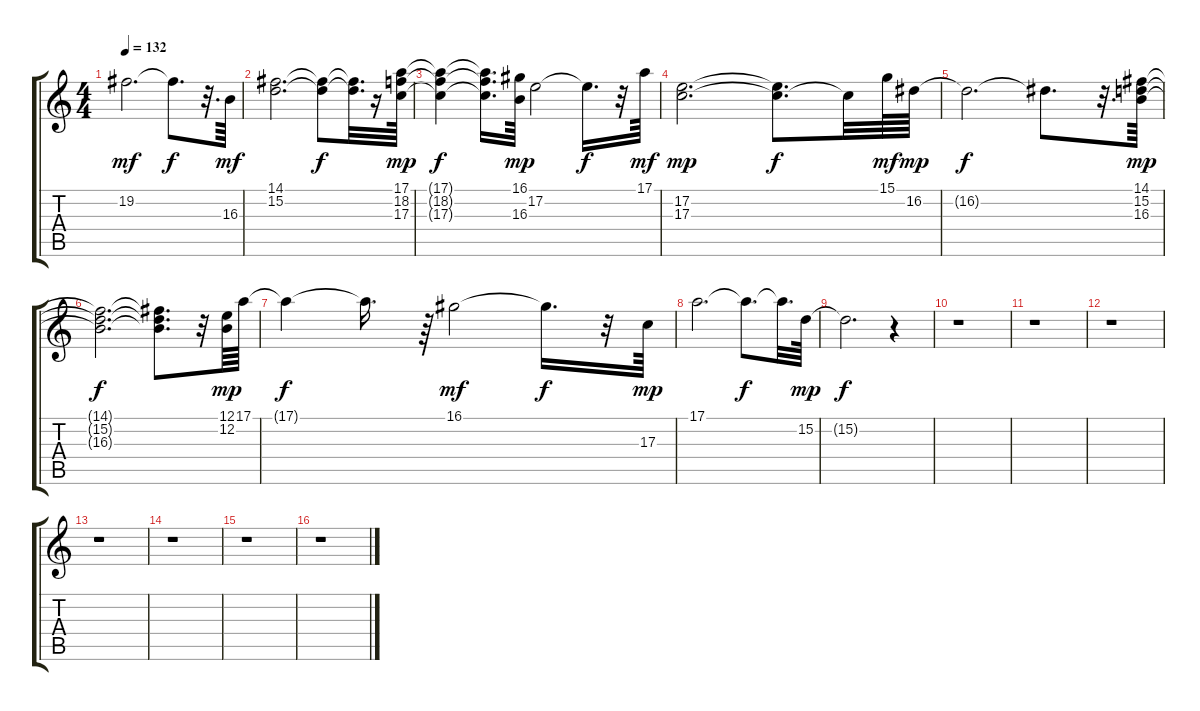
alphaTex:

\track "" {instrument percussiveorgan}
\staff {score tabs}
\tuning (E4 B3 G3 D3 A2 E2) {hide}
\ts (4 4)
\tempo 132
\clef g2
\ks c
19.2.2{d dy mf} 19.2{t}.8{d dy f} r.32{d} 16.3.64{dy mf} |
(14.1 15.2).2{d} (14.1{t} 15.2{t}).8{dy f} (14.1{t} 15.2{t}).32{d} r.16 (17.1 18.2 17.3).64{dy mp} |
(17.1{t} 18.2{t} 17.3{t}).4{dy f} (17.1{t} 18.2{t} 17.3{t}).16{d} (16.1 16.3).64{dy mp} 17.2.2 17.2{t}.16{d dy f} r.32 17.1.64{dy mf} |
(17.2 17.3).2{d dy mp} (17.2{t} 17.3{t}).8{d dy f} 17.3{t}.32 15.1.64{dy mf} 16.2.64{dy mp} |
16.2{t}.2{d dy f} 16.2{t}.8{d} r.32{d} (14.1 15.2 16.3).64{dy mp} |
(14.1{t} 15.2{t} 16.3{t}).2{d dy f} (14.1{t} 15.2{t} 16.3{t}).8{d} r.32 (12.1 12.2).64{dy mp} 17.1.64 |
17.1{t}.4{dy f} 17.1{t}.16{d} r.64 16.1.2{dy mf} 16.1{t}.16{d dy f} r.32 17.3.64{dy mp} |
17.1.2{d} 17.1{t}.8{d dy f} 17.1{t}.32{d} 15.2.64{dy mp} |
15.2{t}.2{d dy f} r.4 |
r.1 |
r.1 |
r.1 |
r.1 |
r.1 |
r.1 |
r.1
